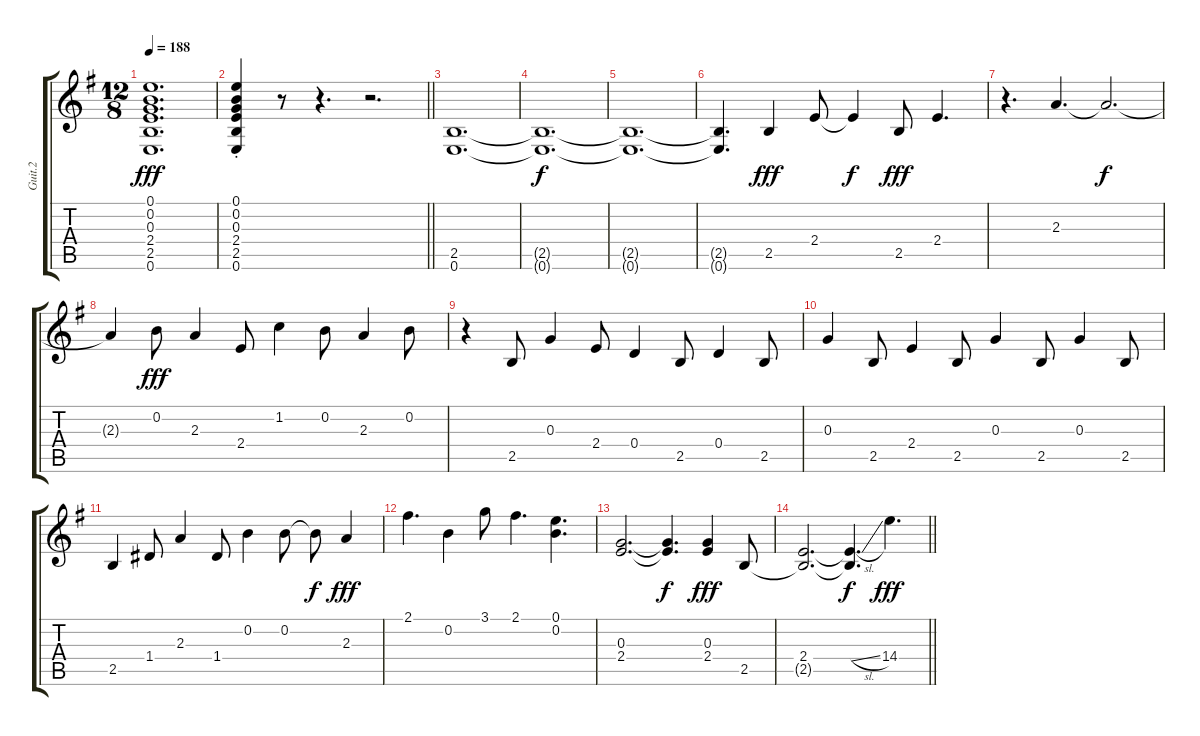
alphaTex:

\track ("Guit.2" "Guit.2") {instrument overdrivenguitar}
\staff {score tabs}
\tuning (E4 B3 G3 D3 A2 E2) {hide}
\ts (12 8)
\tempo 188
\clef g2
\ks g
(0.1 0.2 0.3 2.4 2.5 0.6).1{d dy fff} |
\barLineRight lightlight
(0.1 0.2 0.3 2.4{st} 2.5 0.6).4 r.8 r.4{d} r.2{d} |
(2.5 0.6).1{d} |
(2.5{t} 0.6{t}).1{d dy f} |
(2.5{t} 0.6{t}).1{d} |
(2.5{t} 0.6{t}).4{d} 2.5.4{dy fff} 2.4.8 2.4{t}.4{dy f} 2.5.8{dy fff} 2.4.4{d} |
r.4{d} 2.3.4{d} 2.3{t}.2{d dy f} |
2.3{t}.4 0.2.8{dy fff} 2.3.4 2.4.8 1.2.4 0.2.8 2.3.4 0.2.8 |
r.4 2.5.8 0.3.4 2.4.8 0.4.4 2.5.8 0.4.4 2.5.8 |
0.3.4 2.5.8 2.4.4 2.5.8 0.3.4 2.5.8 0.3.4 2.5.8 |
2.5.4 1.4.8 2.3.4 1.4.8 0.2.4 0.2.8 0.2{t}.8{dy f} 2.3.4{dy fff} |
2.1.4{d} 0.2.4 3.1.8 2.1.4{d} (0.1 0.2).4{d} |
(0.3 2.4).2{d} (0.3{t} 2.4{t}).4{d dy f} (0.3 2.4).4{dy fff} 2.5.8 |
\barLineRight lightlight
(2.4 2.5{t}).2{d} (2.4{sl t} 2.5{t}).4{d dy f} 14.4.4{d dy fff}
